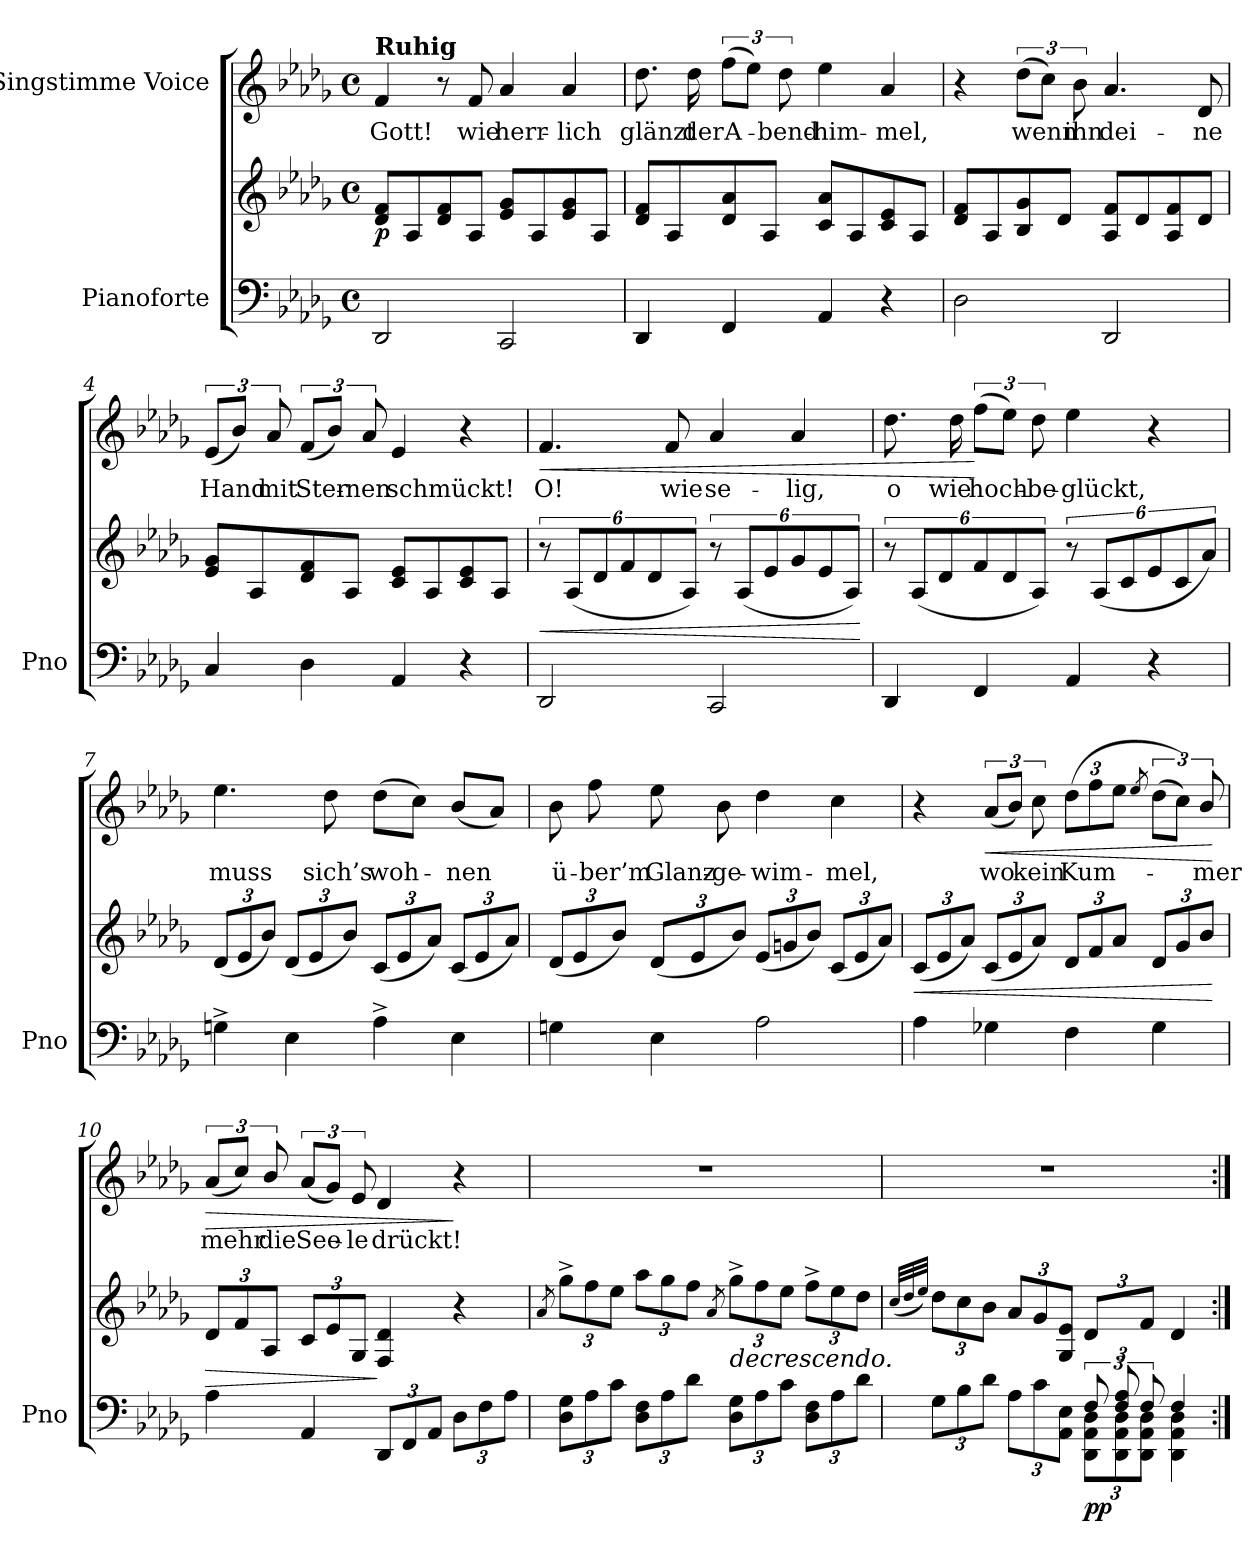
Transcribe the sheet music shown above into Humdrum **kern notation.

**kern	**kern	**dynam	**kern	**text	**dynam
*part2	*part2	*part2	*part1	*part1	*part1
*staff3	*staff2	*staff2/3	*staff1	*staff1	*staff1
*I"Pianoforte	*	*	*I"Singstimme Voice	*	*
*I'Pno	*	*	*	*	*
*clefF4	*clefG2	*	*clefG2	*	*
*k[b-e-a-d-g-]	*k[b-e-a-d-g-]	*	*k[b-e-a-d-g-]	*	*
*M4/4	*M4/4	*	*M4/4	*	*
*met(c)	*met(c)	*	*met(c)	*	*
=1	=1	=1	=1	=1	=1
!	!	!	!LO:TX:a:B:t=Ruhig	!	!
!	!	!LO:DY:b	!	!	!
2DD-/	8d-/ 8f/L	p	4f/	Gott!	.
.	8A-/	.	.	.	.
.	8d-/ 8f/	.	8r	.	.
.	8A-/J	.	8f/	wie	.
2CC/	8e-/ 8g-/L	.	4a-/	herr-	.
.	8A-/	.	.	.	.
.	8e-/ 8g-/	.	4a-/	-lich	.
.	8A-/J	.	.	.	.
=2	=2	=2	=2	=2	=2
4DD-/	8d-/ 8f/L	.	8.dd-\	glänzt	.
.	8A-/	.	.	.	.
.	.	.	16dd-\	der	.
4FF/	8d-/ 8a-/	.	(12ff\L	A-	.
.	.	.	12ee-\J)	.	.
.	8A-/J	.	.	.	.
.	.	.	12dd-\	-bend-	.
4AA-/	8c/ 8a-/L	.	4ee-\	-him-	.
.	8A-/	.	.	.	.
4r	8c/ 8e-/	.	4a-/	-mel,	.
.	8A-/J	.	.	.	.
=3	=3	=3	=3	=3	=3
2D-\	8d-/ 8f/L	.	4r	.	.
.	8A-/	.	.	.	.
.	8B-/ 8g-/	.	(12dd-\L	wenn	.
.	.	.	12cc\J)	.	.
.	8d-/J	.	.	.	.
.	.	.	12b-\	ihn	.
2DD-/	8A-/ 8f/L	.	4.a-/	dei-	.
.	8d-/	.	.	.	.
.	8A-/ 8f/	.	.	.	.
.	8d-/J	.	8d-/	-ne	.
=4	=4	=4	=4	=4	=4
4C/	8e-/ 8g-/L	.	(12e-/L	Hand	.
.	.	.	12b-/J)	.	.
.	8A-/	.	.	.	.
.	.	.	12a-/	mit	.
4D-\	8d-/ 8f/	.	(12f/L	Ster-	.
.	.	.	12b-/J)	.	.
.	8A-/J	.	.	.	.
.	.	.	12a-/	-nen	.
4AA-/	8c/ 8e-/L	.	4e-/	schmückt!	.
.	8A-/	.	.	.	.
4r	8c/ 8e-/	.	4r	.	.
.	8A-/J	.	.	.	.
=5	=5	=5	=5	=5	=5
!	!	!LO:HP:b	!	!	!LO:HP:b
2DD-/	12r	<	4.f/	O!	<
.	(12A-/L	.	.	.	.
.	12d-/	.	.	.	.
.	12f/	.	.	.	.
.	12d-/	.	.	.	.
.	.	.	8f/	wie	.
.	12A-/J)	.	.	.	.
2CC/	12r	.	4a-/	se-	.
.	(12A-/L	.	.	.	.
.	12e-/	.	.	.	.
.	12g-/	.	4a-/	-lig,	.
.	12e-/	.	.	.	.
.	12A-/J)	.	.	.	.
.	.	[	.	.	.
=6	=6	=6	=6	=6	=6
4DD-/	12r	.	8.dd-\	o	.
.	(12A-/L	.	.	.	.
.	12d-/	.	.	.	.
.	.	.	16dd-\	wie	.
4FF/	12f/	.	(12ff\L	hoch-	[
.	12d-/	.	12ee-\J)	.	.
.	12A-/J)	.	12dd-\	-be-	.
4AA-/	12r	.	4ee-\	-glückt,	.
.	(12A-/L	.	.	.	.
.	12c/	.	.	.	.
4r	12e-/	.	4r	.	.
.	12c/	.	.	.	.
.	12a-/J)	.	.	.	.
=7	=7	=7	=7	=7	=7
*	*Xbrackettup	*	*	*	*
4Gn^\	(12d-/L	.	4.ee-\	muss	.
.	12e-/	.	.	.	.
.	12b-/J)	.	.	.	.
4E-\	(12d-/L	.	.	.	.
.	12e-/	.	.	.	.
.	.	.	8dd-\	sich’s	.
.	12b-/J)	.	.	.	.
4A-^\	(12c/L	.	(8dd-\L	woh-	.
.	12e-/	.	.	.	.
.	.	.	8cc\J)	.	.
.	12a-/J)	.	.	.	.
4E-\	(12c/L	.	(8b-/L	-nen	.
.	12e-/	.	.	.	.
.	.	.	8a-/J)	.	.
.	12a-/J)	.	.	.	.
=8	=8	=8	=8	=8	=8
4Gn\	(12d-/L	.	8b-\	ü-	.
.	12e-/	.	.	.	.
.	.	.	8ff\	-ber’m	.
.	12b-/J)	.	.	.	.
4E-\	(12d-/L	.	8ee-\	Glanz-	.
.	12e-/	.	.	.	.
.	.	.	8b-\	-ge-	.
.	12b-/J)	.	.	.	.
2A-\	(12e-/L	.	4dd-\	-wim-	.
.	12gn/	.	.	.	.
.	12b-/J)	.	.	.	.
.	(12c/L	.	4cc\	-mel,	.
.	12e-/	.	.	.	.
.	12a-/J)	.	.	.	.
=9	=9	=9	=9	=9	=9
!	!	!LO:HP:b	!	!	!
4A-\	(12c/L	<	4r	.	.
.	12e-/	.	.	.	.
.	12a-/J)	.	.	.	.
!	!	!	!	!	!LO:HP:b
4G-X\	(12c/L	.	(12a-/L	wo	<
.	12e-/	.	12b-/J)	.	.
.	12a-/J)	.	12cc\	kein	.
4F\	12d-/L	.	(12dd-\L	Kum-	.
.	12f/	.	12ff\	.	.
.	12a-/J	.	12ee-\J	.	.
.	.	.	8qee-/	.	.
4G-\	12d-/L	.	(12dd-\L	.	.
.	12g-/	.	12cc\J))	.	.
.	12b-/J	.	12b-/	-mer	.
.	.	[	.	.	[
=10	=10	=10	=10	=10	=10
!	!	!LO:HP:b	!	!	!LO:HP:b
4A-\	12d-/L	>	(12a-/L	mehr	>
.	12f/	.	12cc/J)	.	.
.	12A-/J	.	12b-/	die	.
4AA-/	12c/L	.	(12a-/L	See-	.
.	12e-/	.	12g-/J)	.	.
.	12G-/J	.	12e-/	-le	.
*Xbrackettup	*	*	*	*	*
12DD-/L	4F/ 4d-/	]	4d-/	drückt!	.
12FF/	.	.	.	.	.
12AA-/J	.	.	.	.	.
12D-\L	4r	.	4r	.	]
12F\	.	.	.	.	.
12A-\J	.	.	.	.	.
=11	=11	=11	=11	=11	=11
.	8qa-/	.	.	.	.
12D-\ 12G-\L	12gg-^\L	.	1r	.	.
12A-\	12ff\	.	.	.	.
12c\J	12ee-\J	.	.	.	.
12D-\ 12F\L	12aa-\L	.	.	.	.
12A-\	12gg-\	.	.	.	.
12d-\J	12ff\J	.	.	.	.
.	8qa-/	.	.	.	.
!	!LO:TX:b:i:t=decrescendo.	!	!	!	!
12D-\ 12G-\L	12gg-^\L	.	.	.	.
12A-\	12ff\	.	.	.	.
12c\J	12ee-\J	.	.	.	.
12D-\ 12F\L	12ff^\L	.	.	.	.
12A-\	12ee-\	.	.	.	.
12d-\J	12dd-\J	.	.	.	.
=12	=12	=12	=12	=12	=12
.	(32qcc/LLL	.	.	.	.
.	32qdd-/	.	.	.	.
.	32qee-/JJJ)	.	.	.	.
*^	*	*	*	*	*
*	*^	*	*	*	*	*
12%7ryy	12G-\L	2ryy	12dd-\L	.	1r	.	.
.	12B-\	.	12cc\	.	.	.	.
.	12d-\J	.	12b-\J	.	.	.	.
.	12A-\L	.	12a-/L	.	.	.	.
.	12c\	.	12g-/	.	.	.	.
.	12AA-\ 12E-\J	.	12G-/ 12e-/J	.	.	.	.
*	*	*brackettup	*	*	*	*	*
!	!	!	!	!LO:DY:b=2	!	!	!
.	12DD-\ 12AA-\ 12D-\L	12F/	12d-/L	pp	.	.	.
12F/ 12A-/	12DD-\ 12AA-\ 12D-\	12ryy	12ryy	.	.	.	.
3ryy	12DD-\ 12AA-\ 12D-\J	12F/	12f/J	.	.	.	.
.	4DD-\ 4AA-\ 4D-\	4F/	4d-/	.	.	.	.
*v	*v	*v	*	*	*	*	*
=:|!	=:|!	=:|!	=:|!	=:|!	=:|!
*-	*-	*-	*-	*-	*-
